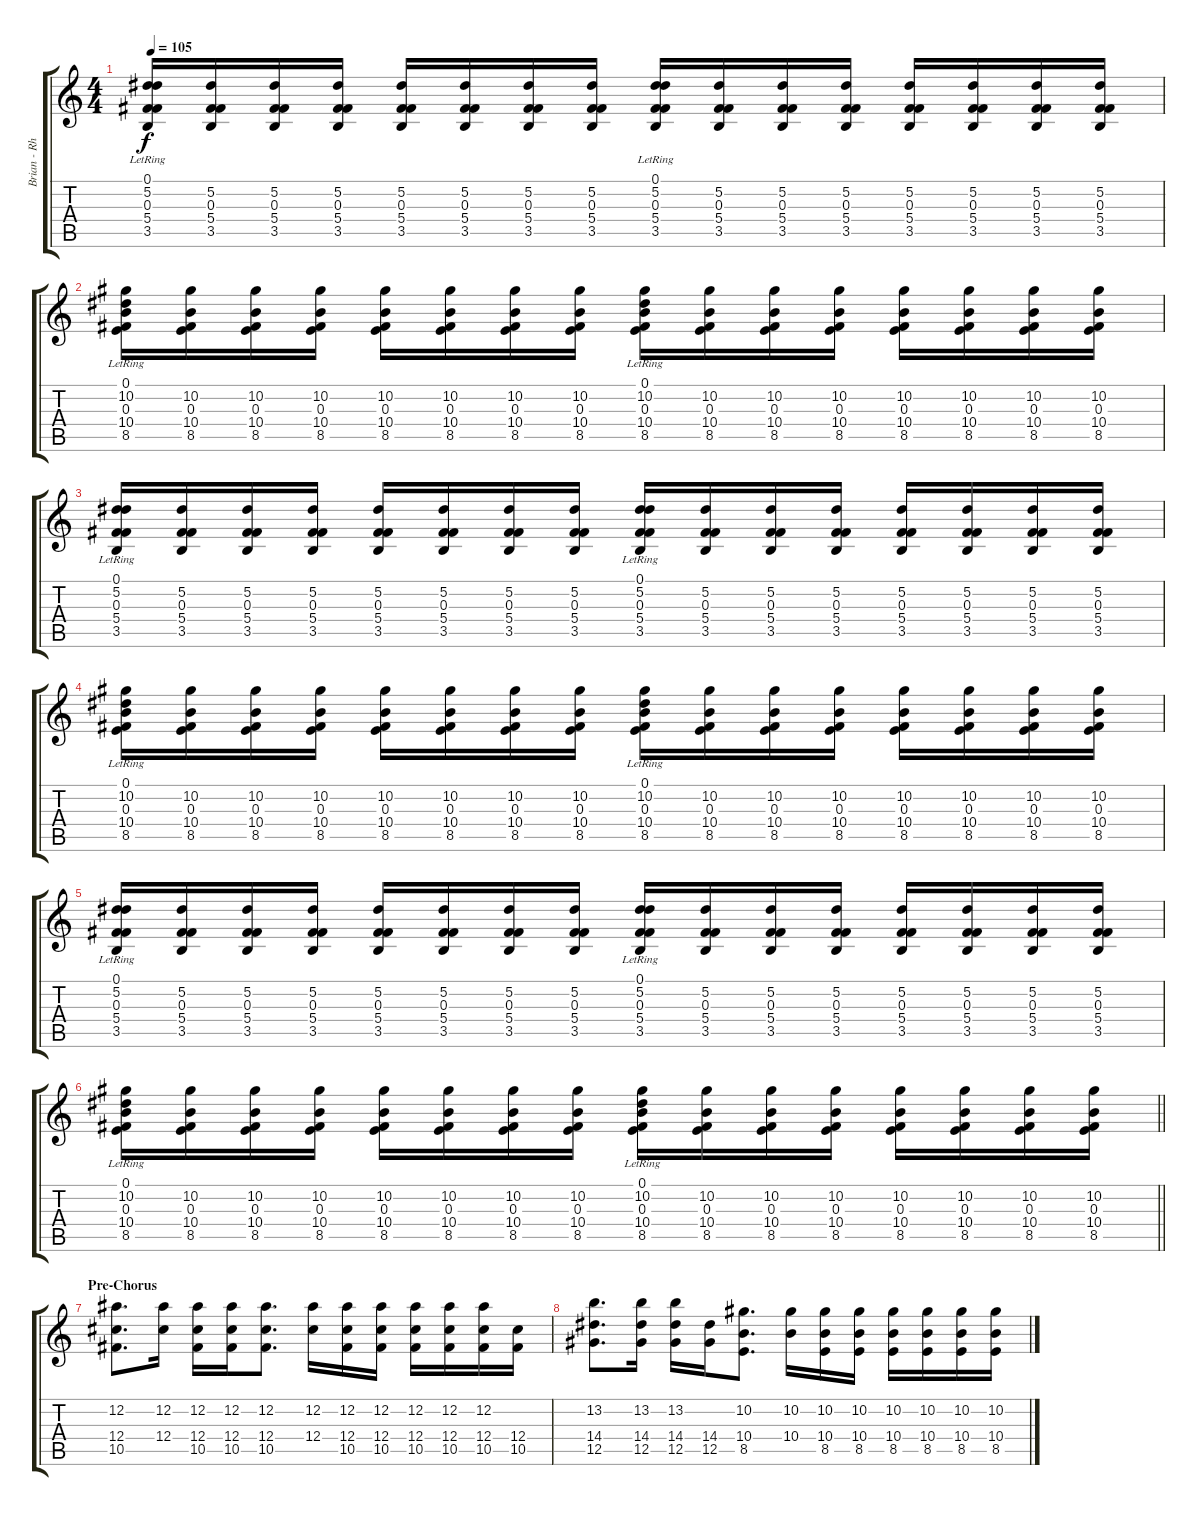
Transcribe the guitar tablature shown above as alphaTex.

\track ("Brian - Rhythm Guitar" "Brian - Rh") {instrument acousticguitarsteel}
\staff {score tabs}
\tuning (Eb4 Bb3 Gb3 Db3 Ab2 Eb2) {hide}
\ts (4 4)
\tempo 105
\clef g2
\ks c
(0.1{lr} 5.2 0.3 5.4 3.5).16{dy f} (5.2 0.3 5.4 3.5).16 (5.2 0.3 5.4 3.5).16 (5.2 0.3 5.4 3.5).16 (5.2 0.3 5.4 3.5).16 (5.2 0.3 5.4 3.5).16 (5.2 0.3 5.4 3.5).16 (5.2 0.3 5.4 3.5).16 (0.1{lr} 5.2 0.3 5.4 3.5).16 (5.2 0.3 5.4 3.5).16 (5.2 0.3 5.4 3.5).16 (5.2 0.3 5.4 3.5).16 (5.2 0.3 5.4 3.5).16 (5.2 0.3 5.4 3.5).16 (5.2 0.3 5.4 3.5).16 (5.2 0.3 5.4 3.5).16 |
(0.1{lr} 10.2 0.3 10.4 8.5).16 (10.2 0.3 10.4 8.5).16 (10.2 0.3 10.4 8.5).16 (10.2 0.3 10.4 8.5).16 (10.2 0.3 10.4 8.5).16 (10.2 0.3 10.4 8.5).16 (10.2 0.3 10.4 8.5).16 (10.2 0.3 10.4 8.5).16 (0.1{lr} 10.2 0.3 10.4 8.5).16 (10.2 0.3 10.4 8.5).16 (10.2 0.3 10.4 8.5).16 (10.2 0.3 10.4 8.5).16 (10.2 0.3 10.4 8.5).16 (10.2 0.3 10.4 8.5).16 (10.2 0.3 10.4 8.5).16 (10.2 0.3 10.4 8.5).16 |
(0.1{lr} 5.2 0.3 5.4 3.5).16 (5.2 0.3 5.4 3.5).16 (5.2 0.3 5.4 3.5).16 (5.2 0.3 5.4 3.5).16 (5.2 0.3 5.4 3.5).16 (5.2 0.3 5.4 3.5).16 (5.2 0.3 5.4 3.5).16 (5.2 0.3 5.4 3.5).16 (0.1{lr} 5.2 0.3 5.4 3.5).16 (5.2 0.3 5.4 3.5).16 (5.2 0.3 5.4 3.5).16 (5.2 0.3 5.4 3.5).16 (5.2 0.3 5.4 3.5).16 (5.2 0.3 5.4 3.5).16 (5.2 0.3 5.4 3.5).16 (5.2 0.3 5.4 3.5).16 |
(0.1{lr} 10.2 0.3 10.4 8.5).16 (10.2 0.3 10.4 8.5).16 (10.2 0.3 10.4 8.5).16 (10.2 0.3 10.4 8.5).16 (10.2 0.3 10.4 8.5).16 (10.2 0.3 10.4 8.5).16 (10.2 0.3 10.4 8.5).16 (10.2 0.3 10.4 8.5).16 (0.1{lr} 10.2 0.3 10.4 8.5).16 (10.2 0.3 10.4 8.5).16 (10.2 0.3 10.4 8.5).16 (10.2 0.3 10.4 8.5).16 (10.2 0.3 10.4 8.5).16 (10.2 0.3 10.4 8.5).16 (10.2 0.3 10.4 8.5).16 (10.2 0.3 10.4 8.5).16 |
(0.1{lr} 5.2 0.3 5.4 3.5).16 (5.2 0.3 5.4 3.5).16 (5.2 0.3 5.4 3.5).16 (5.2 0.3 5.4 3.5).16 (5.2 0.3 5.4 3.5).16 (5.2 0.3 5.4 3.5).16 (5.2 0.3 5.4 3.5).16 (5.2 0.3 5.4 3.5).16 (0.1{lr} 5.2 0.3 5.4 3.5).16 (5.2 0.3 5.4 3.5).16 (5.2 0.3 5.4 3.5).16 (5.2 0.3 5.4 3.5).16 (5.2 0.3 5.4 3.5).16 (5.2 0.3 5.4 3.5).16 (5.2 0.3 5.4 3.5).16 (5.2 0.3 5.4 3.5).16 |
\barLineRight lightlight
(0.1{lr} 10.2 0.3 10.4 8.5).16 (10.2 0.3 10.4 8.5).16 (10.2 0.3 10.4 8.5).16 (10.2 0.3 10.4 8.5).16 (10.2 0.3 10.4 8.5).16 (10.2 0.3 10.4 8.5).16 (10.2 0.3 10.4 8.5).16 (10.2 0.3 10.4 8.5).16 (0.1{lr} 10.2 0.3 10.4 8.5).16 (10.2 0.3 10.4 8.5).16 (10.2 0.3 10.4 8.5).16 (10.2 0.3 10.4 8.5).16 (10.2 0.3 10.4 8.5).16 (10.2 0.3 10.4 8.5).16 (10.2 0.3 10.4 8.5).16 (10.2 0.3 10.4 8.5).16 |
\section ("" "Pre-Chorus")
(12.2 12.4 10.5).8{d} (12.2 12.4).16 (12.2 12.4 10.5).16 (12.2 12.4 10.5).16 (12.2 12.4 10.5).8{d} (12.2 12.4).16 (12.2 12.4 10.5).16 (12.2 12.4 10.5).16 (12.2 12.4 10.5).16 (12.2 12.4 10.5).16 (12.2 12.4 10.5).16 (12.4 10.5).16 |
(13.2 14.4 12.5).8{d} (13.2 14.4 12.5).16 (13.2 14.4 12.5).16 (14.4 12.5).16 (10.2 10.4 8.5).8{d} (10.2 10.4).16 (10.2 10.4 8.5).16 (10.2 10.4 8.5).16 (10.2 10.4 8.5).16 (10.2 10.4 8.5).16 (10.2 10.4 8.5).16 (10.2 10.4 8.5).16
